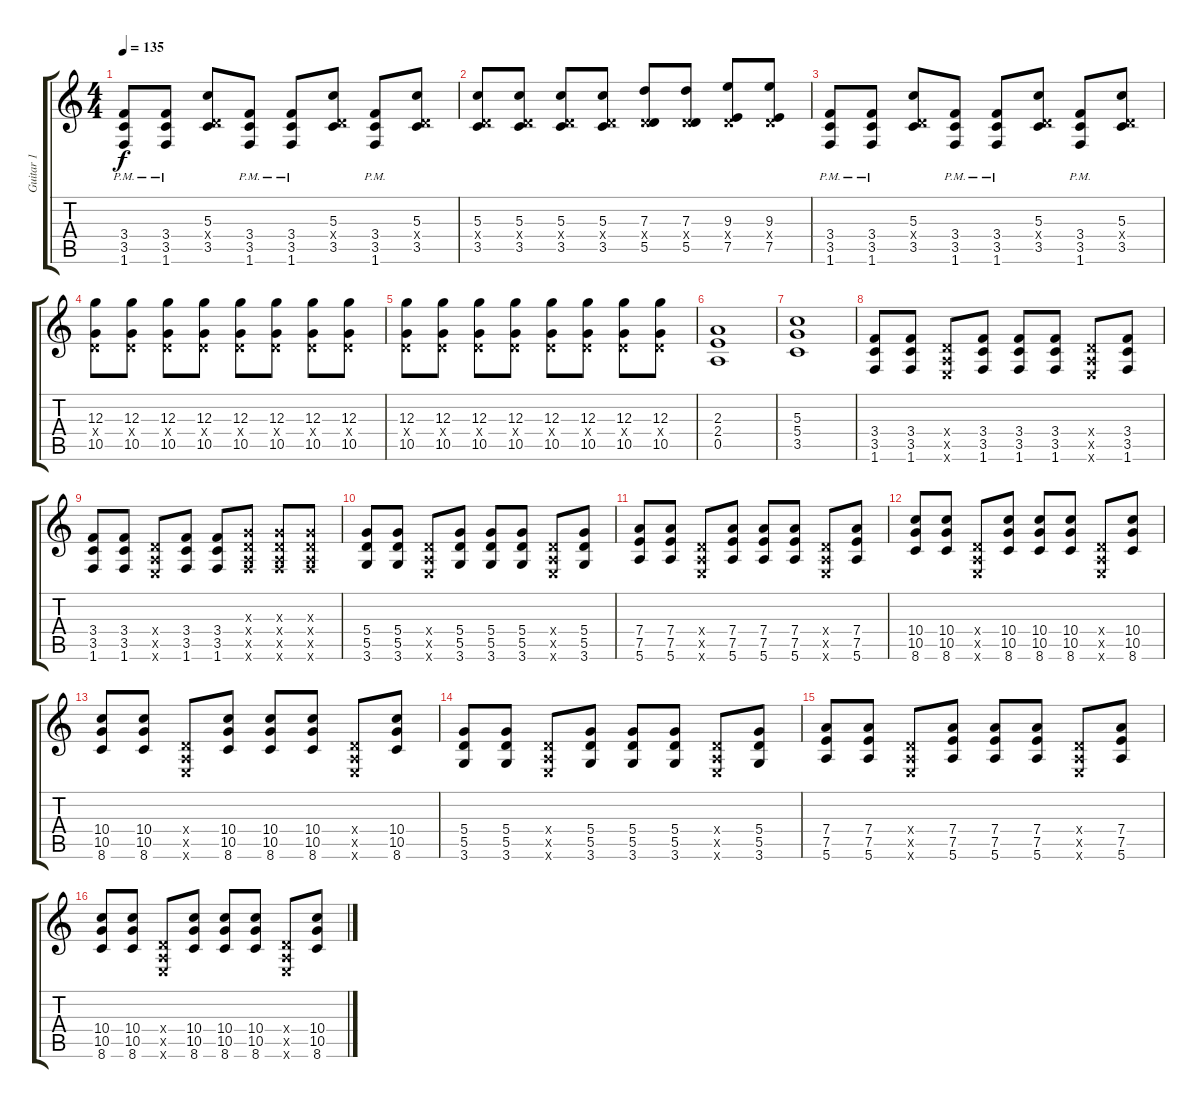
\track ("Guitar 1 " "Guitar 1 ") {instrument overdrivenguitar}
\staff {score tabs}
\tuning (E4 B3 G3 D3 A2 E2) {hide}
\ts (4 4)
\tempo 135
\clef g2
\ks c
(3.4{pm} 3.5{pm} 1.6{pm}).8{dy f} (3.4{pm} 3.5{pm} 1.6{pm}).8 (5.3 0.4{x} 3.5).8 (3.4{pm} 3.5{pm} 1.6{pm}).8 (3.4{pm} 3.5{pm} 1.6{pm}).8 (5.3 0.4{x} 3.5).8 (3.4{pm} 3.5{pm} 1.6{pm}).8 (5.3 0.4{x} 3.5).8 |
(5.3 0.4{x} 3.5).8 (5.3 0.4{x} 3.5).8 (5.3 0.4{x} 3.5).8 (5.3 0.4{x} 3.5).8 (7.3 0.4{x} 5.5).8 (7.3 0.4{x} 5.5).8 (9.3 0.4{x} 7.5).8 (9.3 0.4{x} 7.5).8 |
(3.4{pm} 3.5{pm} 1.6{pm}).8 (3.4{pm} 3.5{pm} 1.6{pm}).8 (5.3 0.4{x} 3.5).8 (3.4{pm} 3.5{pm} 1.6{pm}).8 (3.4{pm} 3.5{pm} 1.6{pm}).8 (5.3 0.4{x} 3.5).8 (3.4{pm} 3.5{pm} 1.6{pm}).8 (5.3 0.4{x} 3.5).8 |
(12.3 0.4{x} 10.5).8 (12.3 0.4{x} 10.5).8 (12.3 0.4{x} 10.5).8 (12.3 0.4{x} 10.5).8 (12.3 0.4{x} 10.5).8 (12.3 0.4{x} 10.5).8 (12.3 0.4{x} 10.5).8 (12.3 0.4{x} 10.5).8 |
(12.3 0.4{x} 10.5).8 (12.3 0.4{x} 10.5).8 (12.3 0.4{x} 10.5).8 (12.3 0.4{x} 10.5).8 (12.3 0.4{x} 10.5).8 (12.3 0.4{x} 10.5).8 (12.3 0.4{x} 10.5).8 (12.3 0.4{x} 10.5).8 |
(2.3 2.4 0.5).1 |
(5.3 5.4 3.5).1 |
(3.4 3.5 1.6).8 (3.4 3.5 1.6).8 (0.4{x} 0.5{x} 0.6{x}).8 (3.4 3.5 1.6).8 (3.4 3.5 1.6).8 (3.4 3.5 1.6).8 (0.4{x} 0.5{x} 0.6{x}).8 (3.4 3.5 1.6).8 |
(3.4 3.5 1.6).8 (3.4 3.5 1.6).8 (0.4{x} 0.5{x} 0.6{x}).8 (3.4 3.5 1.6).8 (3.4 3.5 1.6).8 (0.3{x} 0.4{x} 0.5{x} 1.6{x}).8 (0.3{x} 0.4{x} 0.5{x} 1.6{x}).8 (0.3{x} 0.4{x} 0.5{x} 1.6{x}).8 |
(5.4 5.5 3.6).8 (5.4 5.5 3.6).8 (0.4{x} 0.5{x} 0.6{x}).8 (5.4 5.5 3.6).8 (5.4 5.5 3.6).8 (5.4 5.5 3.6).8 (0.4{x} 0.5{x} 0.6{x}).8 (5.4 5.5 3.6).8 |
(7.4 7.5 5.6).8 (7.4 7.5 5.6).8 (0.4{x} 0.5{x} 0.6{x}).8 (7.4 7.5 5.6).8 (7.4 7.5 5.6).8 (7.4 7.5 5.6).8 (0.4{x} 0.5{x} 0.6{x}).8 (7.4 7.5 5.6).8 |
(10.4 10.5 8.6).8 (10.4 10.5 8.6).8 (0.4{x} 0.5{x} 0.6{x}).8 (10.4 10.5 8.6).8 (10.4 10.5 8.6).8 (10.4 10.5 8.6).8 (0.4{x} 0.5{x} 0.6{x}).8 (10.4 10.5 8.6).8 |
(10.4 10.5 8.6).8 (10.4 10.5 8.6).8 (0.4{x} 0.5{x} 0.6{x}).8 (10.4 10.5 8.6).8 (10.4 10.5 8.6).8 (10.4 10.5 8.6).8 (0.4{x} 0.5{x} 0.6{x}).8 (10.4 10.5 8.6).8 |
(5.4 5.5 3.6).8 (5.4 5.5 3.6).8 (0.4{x} 0.5{x} 0.6{x}).8 (5.4 5.5 3.6).8 (5.4 5.5 3.6).8 (5.4 5.5 3.6).8 (0.4{x} 0.5{x} 0.6{x}).8 (5.4 5.5 3.6).8 |
(7.4 7.5 5.6).8 (7.4 7.5 5.6).8 (0.4{x} 0.5{x} 0.6{x}).8 (7.4 7.5 5.6).8 (7.4 7.5 5.6).8 (7.4 7.5 5.6).8 (0.4{x} 0.5{x} 0.6{x}).8 (7.4 7.5 5.6).8 |
(10.4 10.5 8.6).8 (10.4 10.5 8.6).8 (0.4{x} 0.5{x} 0.6{x}).8 (10.4 10.5 8.6).8 (10.4 10.5 8.6).8 (10.4 10.5 8.6).8 (0.4{x} 0.5{x} 0.6{x}).8 (10.4 10.5 8.6).8
